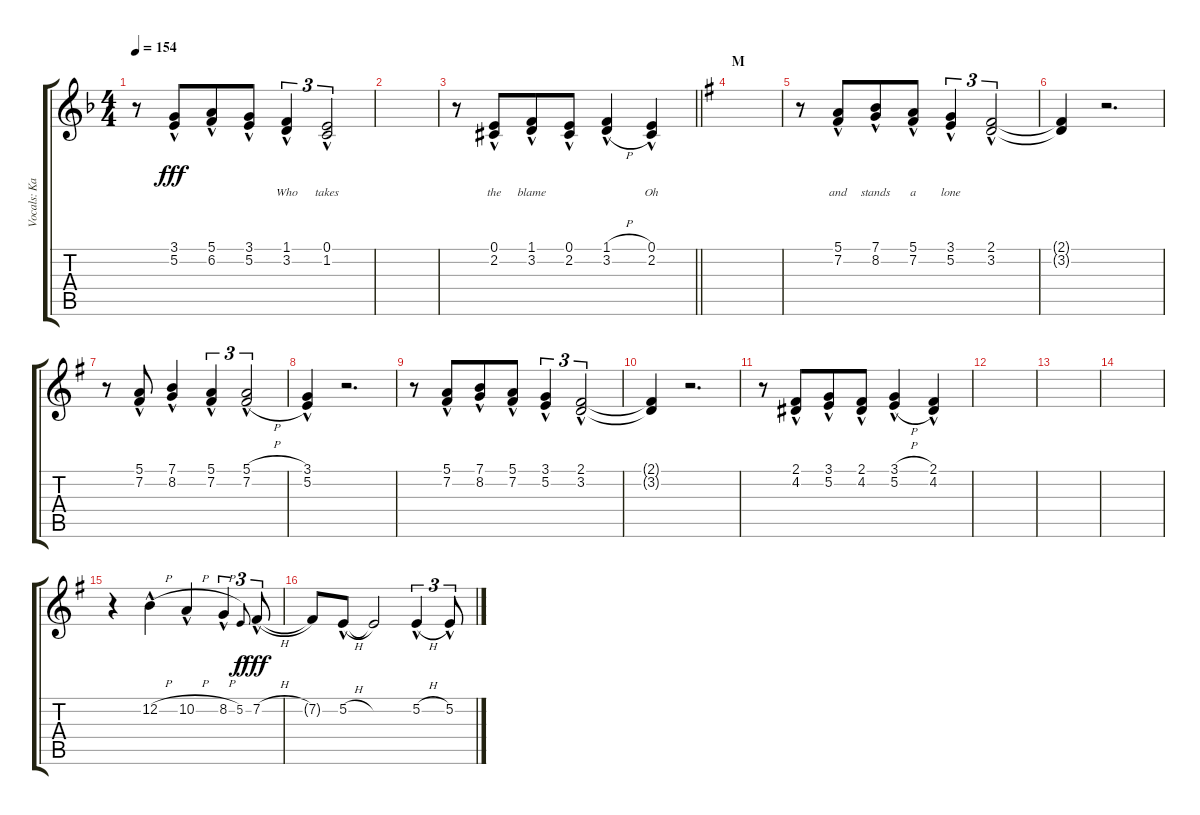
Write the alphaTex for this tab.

\track ("Vocals: Kal" "Vocals: Ka") {instrument lead2sawtooth}
\staff {score tabs}
\tuning (E4 B3 G3 D3 A2 E2) {hide}
\ts (4 4)
\tempo 154
\clef g2
\ks f
r.8{dy fff} (3.1{hac} 5.2{hac}).8{lyrics (0 "") lyrics (1 "") lyrics (2 "") lyrics (3 "") lyrics (4 "") beam merge} (5.1{hac} 6.2{hac}).8{lyrics (0 "") lyrics (1 "") lyrics (2 "") lyrics (3 "") lyrics (4 "")} (3.1{hac} 5.2{hac}).8{lyrics (0 "") lyrics (1 "") lyrics (2 "") lyrics (3 "") lyrics (4 "")} (1.1{hac} 3.2{hac}).4{tu (3 2) lyrics (0 "Who") lyrics (1 "") lyrics (2 "") lyrics (3 "") lyrics (4 "")} (0.1{hac} 1.2{hac}).2{tu (3 2) lyrics (0 "takes") lyrics (1 "") lyrics (2 "") lyrics (3 "") lyrics (4 "")} |
|
\barLineRight lightlight
r.8 (0.1{hac} 2.2{hac acc #}).8{lyrics (0 "the") lyrics (1 "") lyrics (2 "") lyrics (3 "") lyrics (4 "") beam merge} (1.1{hac} 3.2{hac}).8{lyrics (0 "blame") lyrics (1 "") lyrics (2 "") lyrics (3 "") lyrics (4 "")} (0.1{hac} 2.2{hac acc #}).8{lyrics (0 "") lyrics (1 "") lyrics (2 "") lyrics (3 "") lyrics (4 "")} (1.1{h hac} 3.2{h hac}).4{lyrics (0 "") lyrics (1 "") lyrics (2 "") lyrics (3 "") lyrics (4 "")} (0.1{hac} 2.2{hac acc #}).4{lyrics (0 "Oh") lyrics (1 "") lyrics (2 "") lyrics (3 "") lyrics (4 "")} |
\section ("" "M")
\ks g
|
r.8 (5.1{hac} 7.2{hac}).8{lyrics (0 "and") lyrics (1 "") lyrics (2 "") lyrics (3 "") lyrics (4 "") beam merge} (7.1{hac} 8.2{hac}).8{lyrics (0 "stands") lyrics (1 "") lyrics (2 "") lyrics (3 "") lyrics (4 "")} (5.1{hac} 7.2{hac}).8{lyrics (0 "a") lyrics (1 "") lyrics (2 "") lyrics (3 "") lyrics (4 "")} (3.1{hac} 5.2{hac}).4{tu (3 2) lyrics (0 "lone") lyrics (1 "") lyrics (2 "") lyrics (3 "") lyrics (4 "")} (2.1{hac} 3.2{hac}).2{tu (3 2)} |
(2.1{t} 3.2{t}).4 r.2{d} |
r.8 (5.1{hac} 7.2{hac}).8 (7.1{hac} 8.2{hac}).4 (5.1{hac} 7.2{hac}).4{tu (3 2)} (5.1{h hac} 7.2{h hac}).2{tu (3 2)} |
(3.1{hac} 5.2{hac}).4 r.2{d} |
r.8 (5.1{hac} 7.2{hac}).8{beam merge} (7.1{hac} 8.2{hac}).8 (5.1{hac} 7.2{hac}).8 (3.1{hac} 5.2{hac}).4{tu (3 2)} (2.1{hac} 3.2{hac}).2{tu (3 2)} |
(2.1{t} 3.2{t}).4 r.2{d} |
r.8 (2.1{hac} 4.2{hac}).8{beam merge} (3.1{hac} 5.2{hac}).8 (2.1{hac} 4.2{hac}).8 (3.1{h hac} 5.2{h hac}).4 (2.1{hac} 4.2{hac}).4 |
|
|
|
r.4 12.2{h hac}.4 10.2{h hac}.4 8.2{h hac}.4{tu (3 2)} 5.2.8{gr onbeat dy f} 7.2{h hac}.8{tu (3 2) dy fff} |
7.2{t}.8 5.2{h hac}.8 5.2{t}.2 5.2{h hac}.4{tu (3 2)} 5.2{h hac}.8{tu (3 2)}
